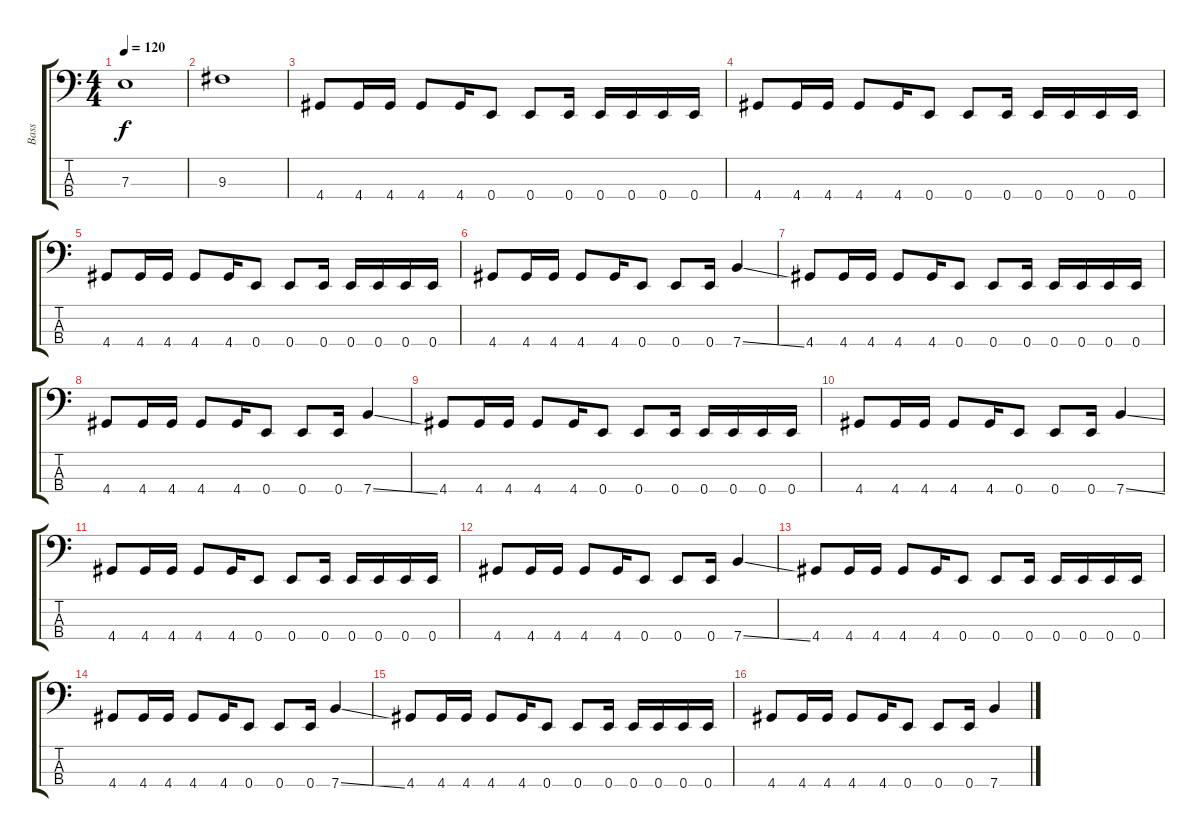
\track ("Bass" "Bass") {instrument electricbassfinger}
\staff {score tabs}
\tuning (G2 D2 A1 E1) {hide}
\ts (4 4)
\tempo 120
\clef f4
\ks c
7.3.1{dy f} |
9.3.1 |
4.4.8 4.4.16 4.4.16 4.4.8 4.4.16 0.4.8 0.4.8 0.4.16 0.4.16 0.4.16 0.4.16 0.4.16 |
4.4.8 4.4.16 4.4.16 4.4.8 4.4.16 0.4.8 0.4.8 0.4.16 0.4.16 0.4.16 0.4.16 0.4.16 |
4.4.8 4.4.16 4.4.16 4.4.8 4.4.16 0.4.8 0.4.8 0.4.16 0.4.16 0.4.16 0.4.16 0.4.16 |
4.4.8 4.4.16 4.4.16 4.4.8 4.4.16 0.4.8 0.4.8 0.4.16 7.4{ss}.4 |
4.4.8 4.4.16 4.4.16 4.4.8 4.4.16 0.4.8 0.4.8 0.4.16 0.4.16 0.4.16 0.4.16 0.4.16 |
4.4.8 4.4.16 4.4.16 4.4.8 4.4.16 0.4.8 0.4.8 0.4.16 7.4{ss}.4 |
4.4.8 4.4.16 4.4.16 4.4.8 4.4.16 0.4.8 0.4.8 0.4.16 0.4.16 0.4.16 0.4.16 0.4.16 |
4.4.8 4.4.16 4.4.16 4.4.8 4.4.16 0.4.8 0.4.8 0.4.16 7.4{ss}.4 |
4.4.8 4.4.16 4.4.16 4.4.8 4.4.16 0.4.8 0.4.8 0.4.16 0.4.16 0.4.16 0.4.16 0.4.16 |
4.4.8 4.4.16 4.4.16 4.4.8 4.4.16 0.4.8 0.4.8 0.4.16 7.4{ss}.4 |
4.4.8 4.4.16 4.4.16 4.4.8 4.4.16 0.4.8 0.4.8 0.4.16 0.4.16 0.4.16 0.4.16 0.4.16 |
4.4.8 4.4.16 4.4.16 4.4.8 4.4.16 0.4.8 0.4.8 0.4.16 7.4{ss}.4 |
4.4.8 4.4.16 4.4.16 4.4.8 4.4.16 0.4.8 0.4.8 0.4.16 0.4.16 0.4.16 0.4.16 0.4.16 |
4.4.8 4.4.16 4.4.16 4.4.8 4.4.16 0.4.8 0.4.8 0.4.16 7.4{ss}.4
